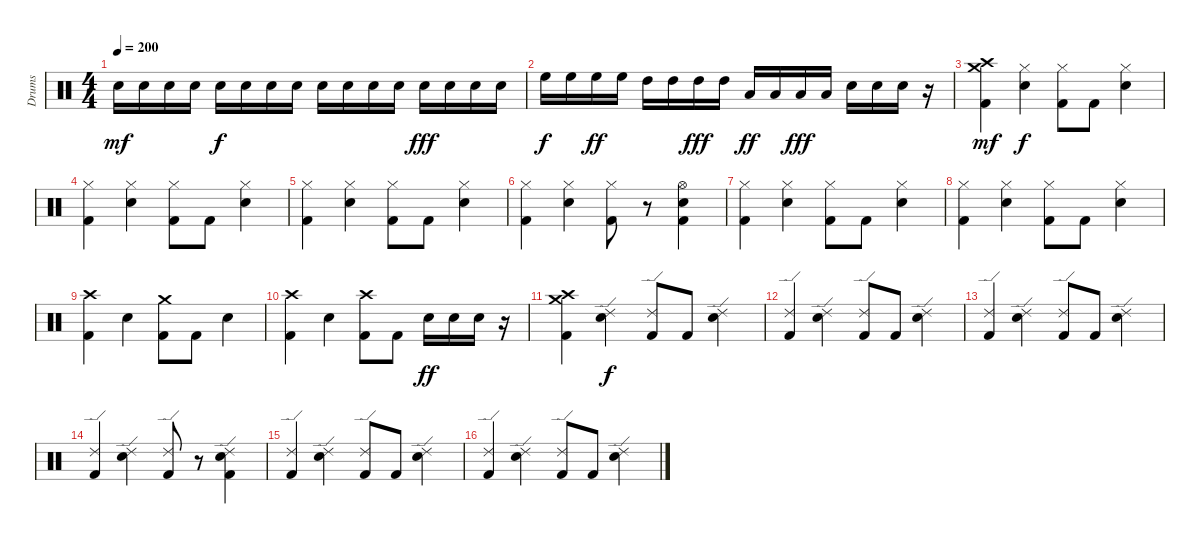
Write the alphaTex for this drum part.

\track ("Drums" "Drums") {instrument percussion}
\staff {score}
\articulation defaults
\ts (4 4)
\tempo 200
\clef neutral
\ks c "Snare (hit) 2".16{dy mf} "Snare (hit) 2".16 "Snare (hit) 2".16 "Snare (hit) 2".16 "Snare (hit) 2".16{dy f} "Snare (hit) 2".16 "Snare (hit) 2".16 "Snare (hit) 2".16 "Snare (hit) 2".16 "Snare (hit) 2".16 "Snare (hit) 2".16 "Snare (hit) 2".16 "Snare (hit) 2".16{dy fff} "Snare (hit) 2".16 "Snare (hit) 2".16 "Snare (hit) 2".16
|
"High Floor Tom (hit)".16{dy f} "High Floor Tom (hit)".16 "High Floor Tom (hit)".16{dy ff} "High Floor Tom (hit)".16 "High Tom (hit)".16 "High Tom (hit)".16 "High Tom (hit)".16{dy fff} "High Tom (hit)".16 "Low Tom (hit)".16{dy ff} "Low Tom (hit)".16 "Low Tom (hit)".16{dy fff} "Low Tom (hit)".16 "Snare (hit) 2".16 "Snare (hit) 2".16 "Snare (hit) 2".16 r.16 |
("Crash high (hit)" "Crash medium (hit)" "Kick (hit) 2").4{dy mf} ("Hi-Hat (closed)" "Snare (hit) 2").4{dy f} ("Hi-Hat (closed)" "Kick (hit) 2").8 "Kick (hit) 2".8 ("Hi-Hat (closed)" "Snare (hit) 2").4 |
("Hi-Hat (closed)" "Kick (hit) 2").4 ("Hi-Hat (closed)" "Snare (hit) 2").4 ("Hi-Hat (closed)" "Kick (hit) 2").8 "Kick (hit) 2".8 ("Hi-Hat (closed)" "Snare (hit) 2").4 |
("Hi-Hat (closed)" "Kick (hit) 2").4 ("Hi-Hat (closed)" "Snare (hit) 2").4 ("Hi-Hat (closed)" "Kick (hit) 2").8 "Kick (hit) 2".8 ("Hi-Hat (closed)" "Snare (hit) 2").4 |
("Hi-Hat (closed)" "Kick (hit) 2").4 ("Hi-Hat (closed)" "Snare (hit) 2").4 ("Hi-Hat (closed)" "Kick (hit) 2").8 r.8 ("Hi-Hat (open)" "Snare (hit) 2" "Kick (hit) 2").4 |
("Hi-Hat (closed)" "Kick (hit) 2").4 ("Hi-Hat (closed)" "Snare (hit) 2").4 ("Hi-Hat (closed)" "Kick (hit) 2").8 "Kick (hit) 2".8 ("Hi-Hat (closed)" "Snare (hit) 2").4 |
("Hi-Hat (closed)" "Kick (hit) 2").4 ("Hi-Hat (closed)" "Snare (hit) 2").4 ("Hi-Hat (closed)" "Kick (hit) 2").8 "Kick (hit) 2".8 ("Hi-Hat (closed)" "Snare (hit) 2").4 |
("Crash high (hit)" "Kick (hit) 2").4 "Snare (hit) 2".4 ("Crash medium (hit)" "Kick (hit) 2").8 "Kick (hit) 2".8 "Snare (hit) 2".4 |
("Crash high (hit)" "Kick (hit) 2").4 "Snare (hit) 2".4 ("Crash high (hit)" "Kick (hit) 2").8 "Kick (hit) 2".8 "Snare (hit) 2".16{dy ff} "Snare (hit) 2".16 "Snare (hit) 2".16 r.16 |
("Crash high (hit)" "Crash medium (hit)" "Kick (hit) 2").4 ("Ride (edge) 2" "Snare (hit) 2").4{dy f} ("Ride (edge) 2" "Kick (hit) 2").8 "Kick (hit) 2".8 ("Ride (edge) 2" "Snare (hit) 2").4 |
("Ride (edge) 2" "Kick (hit) 2").4 ("Ride (edge) 2" "Snare (hit) 2").4 ("Ride (edge) 2" "Kick (hit) 2").8 "Kick (hit) 2".8 ("Ride (edge) 2" "Snare (hit) 2").4 |
("Ride (edge) 2" "Kick (hit) 2").4 ("Ride (edge) 2" "Snare (hit) 2").4 ("Ride (edge) 2" "Kick (hit) 2").8 "Kick (hit) 2".8 ("Ride (edge) 2" "Snare (hit) 2").4 |
("Ride (edge) 2" "Kick (hit) 2").4 ("Ride (edge) 2" "Snare (hit) 2").4 ("Ride (edge) 2" "Kick (hit) 2").8 r.8 ("Ride (edge) 2" "Snare (hit) 2" "Kick (hit) 2").4 |
("Ride (edge) 2" "Kick (hit) 2").4 ("Ride (edge) 2" "Snare (hit) 2").4 ("Ride (edge) 2" "Kick (hit) 2").8 "Kick (hit) 2".8 ("Ride (edge) 2" "Snare (hit) 2").4 |
("Ride (edge) 2" "Kick (hit) 2").4 ("Ride (edge) 2" "Snare (hit) 2").4 ("Ride (edge) 2" "Kick (hit) 2").8 "Kick (hit) 2".8 ("Ride (edge) 2" "Snare (hit) 2").4
